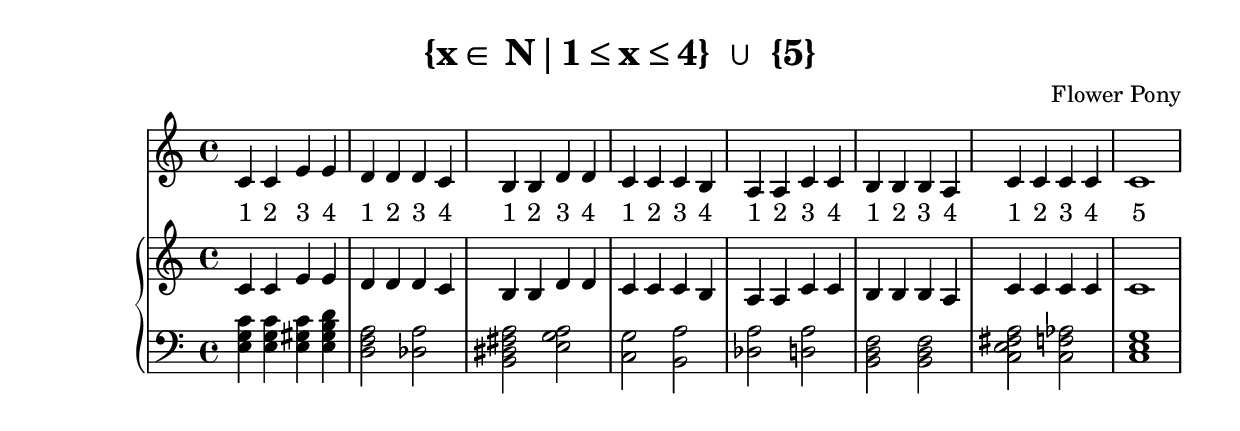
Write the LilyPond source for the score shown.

\version "2.21.0"

\header {
 date = "2024"
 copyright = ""
 title = "{x∈ N∣1≤x≤4} ∪ {5}"
 composer = "Flower Pony"
}

lyricsPattern = \lyricmode {
  "1"4 "2"4 "3"4 "4"4
}

\book {
  \score {
  <<
    \new Staff = "singer" <<
      \new Voice = "vocal" { \time 4/4  { c'4 c'4 e'4 e'4 
                                          d'4 d'4 d'4 c'4 
                                          b4  b4  d'4 d'4 
                                          c'4 c'4 c'4 b4 
                                          a4  a4  c'4 c'4 
                                          b4  b4  b4  a4
                                          c'4  c'4  c'4  c'4
                                          c'1} }
      \addlyrics { \time 4/4 {  \lyricsPattern  
                                \lyricsPattern 
                                \lyricsPattern 
                                \lyricsPattern 
                                \lyricsPattern
                                \lyricsPattern
                                \lyricsPattern
                                "5"1}}
                            
    >>
\new PianoStaff = "piano" <<
      \new Staff = "upper" { 
        \clef treble 
        \time 4/4 
                                        { c'4 c'4 e'4 e'4 
                                          d'4 d'4 d'4 c'4 
                                          b4  b4  d'4 d'4 
                                          c'4 c'4 c'4 b4 
                                          a4  a4  c'4 c'4 
                                          b4  b4  b4  a4
                                          c'4  c'4  c'4  c'4
                                          c'1}
      }
      \new Staff = "lower" { 
        \clef bass 
        \time 4/4 { 
          <e g c'>4 <e g c'>4 <e gis c'>4 <e gis b d'>4
          <d f a>2 <des a>2
          <b, dis fis a>2 <e g a>2
          <c g>2 <b, a>2 
          <a des>2 <a d>2 
          <b, d f>2 <b, d f>2
          <c e fis a>2 <c f aes>2
          <c e g>1} 
      }
    >>


  >>
  \layout { }
  \midi { }
  }
}

